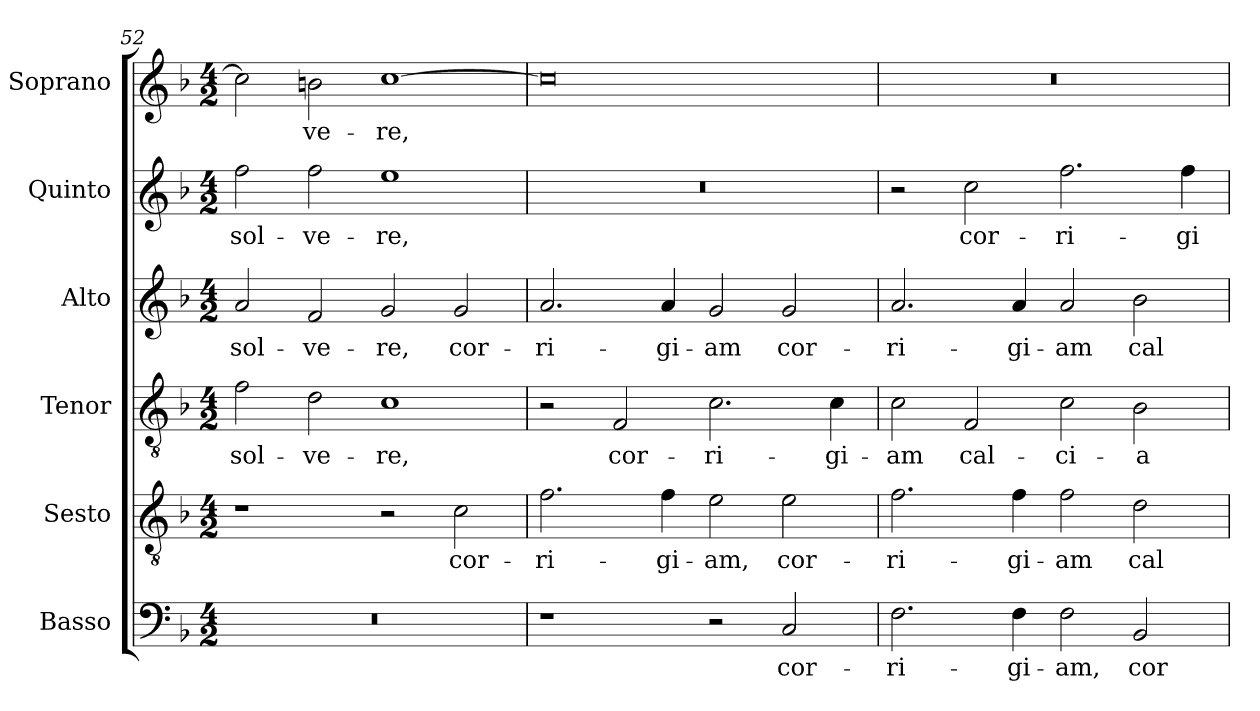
**kern	**text	**kern	**text	**kern	**text	**kern	**text	**kern	**text	**kern	**text
*part6	*part6	*part5	*part5	*part4	*part4	*part3	*part3	*part2	*part2	*part1	*part1
*staff6	*staff6	*staff5	*staff5	*staff4	*staff4	*staff3	*staff3	*staff2	*staff2	*staff1	*staff1
*I"Basso	*	*I"Sesto	*	*I"Tenor	*	*I"Alto	*	*I"Quinto	*	*I"Soprano	*
*I'B.	*	*I'Ss.	*	*I'T.	*	*I'A.	*	*I'Q.	*	*I'S.	*
*clefF4	*	*clefGv2	*	*clefGv2	*	*clefG2	*	*clefG2	*	*clefG2	*
*	*	*ITrd7c12	*	*ITrd7c12	*	*	*	*	*	*	*
*k[b-]	*	*k[b-]	*	*k[b-]	*	*k[b-]	*	*k[b-]	*	*k[b-]	*
*F:	*	*F:	*	*F:	*	*F:	*	*F:	*	*F:	*
*M4/2	*	*M4/2	*	*M4/2	*	*M4/2	*	*M4/2	*	*M4/2	*
=52	=52	=52	=52	=52	=52	=52	=52	=52	=52	=52	=52
!LO:N:vis=1	!	!	!	!	!	!	!	!	!	!	!
!	!	!	!	!	!LO:LY:b:color=#000000	!	!	!	!	!	!
!	!	!	!	!	!	!	!LO:LY:b:color=#000000	!	!	!	!
!	!	!	!	!	!	!	!	!	!LO:LY:b:color=#000000	!	!
0r	.	1r	.	2Fi\	sol-	2ai/	sol-	2ffi\	sol-	2cci\]	.
!	!	!	!	!	!LO:LY:b:color=#000000	!	!	!	!	!	!
!	!	!	!	!	!	!	!LO:LY:b:color=#000000	!	!	!	!
!	!	!	!	!	!	!	!	!	!LO:LY:b:color=#000000	!	!
!	!	!	!	!	!	!	!	!	!	!	!LO:LY:b:color=#000000
.	.	.	.	2Di\	-ve-	2fi/	-ve-	2ffi\	-ve-	2bni\	-ve-
!	!	!	!	!	!LO:LY:b:color=#000000	!	!	!	!	!	!
!	!	!	!	!	!	!	!LO:LY:b:color=#000000	!	!	!	!
!	!	!	!	!	!	!	!	!	!LO:LY:b:color=#000000	!	!
!	!	!	!	!	!	!	!	!	!	!	!LO:LY:b:color=#000000
.	.	2r	.	1Ci	-re,	2gi/	-re,	1eei	-re,	[1cci	-re,
!	!	!	!LO:LY:b:color=#000000	!	!	!	!	!	!	!	!
!	!	!	!	!	!	!	!LO:LY:b:color=#000000	!	!	!	!
.	.	2Ci\	cor-	.	.	2gi/	cor-	.	.	.	.
=53	=53	=53	=53	=53	=53	=53	=53	=53	=53	=53	=53
!	!	!	!LO:LY:b:color=#000000	!	!	!	!	!	!	!	!
!	!	!	!	!	!	!	!LO:LY:b:color=#000000	!LO:N:vis=1	!	!	!
1r	.	2.Fi\	-ri-	2r	.	2.ai/	-ri-	0r	.	0cci]	.
!	!	!	!	!	!LO:LY:b:color=#000000	!	!	!	!	!	!
.	.	.	.	2FFi/	cor-	.	.	.	.	.	.
!	!	!	!LO:LY:b:color=#000000	!	!	!	!	!	!	!	!
!	!	!	!	!	!	!	!LO:LY:b:color=#000000	!	!	!	!
.	.	4Fi\	-gi-	.	.	4ai/	-gi-	.	.	.	.
!	!	!	!LO:LY:b:color=#000000	!	!	!	!	!	!	!	!
!	!	!	!	!	!LO:LY:b:color=#000000	!	!	!	!	!	!
!	!	!	!	!	!	!	!LO:LY:b:color=#000000	!	!	!	!
2r	.	2Ei\	-am,	2.Ci\	-ri-	2gi/	-am	.	.	.	.
!	!LO:LY:b:color=#000000	!	!	!	!	!	!	!	!	!	!
!	!	!	!LO:LY:b:color=#000000	!	!	!	!	!	!	!	!
!	!	!	!	!	!	!	!LO:LY:b:color=#000000	!	!	!	!
2Ci/	cor-	2Ei\	cor-	.	.	2gi/	cor-	.	.	.	.
!	!	!	!	!	!LO:LY:b:color=#000000	!	!	!	!	!	!
.	.	.	.	4Ci\	-gi-	.	.	.	.	.	.
=54	=54	=54	=54	=54	=54	=54	=54	=54	=54	=54	=54
!	!LO:LY:b:color=#000000	!	!	!	!	!	!	!	!	!	!
!	!	!	!LO:LY:b:color=#000000	!	!	!	!	!	!	!	!
!	!	!	!	!	!LO:LY:b:color=#000000	!	!	!	!	!	!
!	!	!	!	!	!	!	!LO:LY:b:color=#000000	!	!	!LO:N:vis=1	!
2.Fi\	-ri-	2.Fi\	-ri-	2Ci\	-am	2.ai/	-ri-	2r	.	0r	.
!	!	!	!	!	!LO:LY:b:color=#000000	!	!	!	!	!	!
!	!	!	!	!	!	!	!	!	!LO:LY:b:color=#000000	!	!
.	.	.	.	2FFi/	cal-	.	.	2cci\	cor-	.	.
!	!LO:LY:b:color=#000000	!	!	!	!	!	!	!	!	!	!
!	!	!	!LO:LY:b:color=#000000	!	!	!	!	!	!	!	!
!	!	!	!	!	!	!	!LO:LY:b:color=#000000	!	!	!	!
4Fi\	-gi-	4Fi\	-gi-	.	.	4ai/	-gi-	.	.	.	.
!	!LO:LY:b:color=#000000	!	!	!	!	!	!	!	!	!	!
!	!	!	!LO:LY:b:color=#000000	!	!	!	!	!	!	!	!
!	!	!	!	!	!LO:LY:b:color=#000000	!	!	!	!	!	!
!	!	!	!	!	!	!	!LO:LY:b:color=#000000	!	!	!	!
!	!	!	!	!	!	!	!	!	!LO:LY:b:color=#000000	!	!
2Fi\	-am,	2Fi\	-am	2Ci\	-ci-	2ai/	-am	2.ffi\	-ri-	.	.
!	!LO:LY:b:color=#000000	!	!	!	!	!	!	!	!	!	!
!	!	!	!LO:LY:b:color=#000000	!	!	!	!	!	!	!	!
!	!	!	!	!	!LO:LY:b:color=#000000	!	!	!	!	!	!
!	!	!	!	!	!	!	!LO:LY:b:color=#000000	!	!	!	!
2BB-i/	cor-	2Di\	cal-	2BB-i\	-a-	2b-i\	cal-	.	.	.	.
!	!	!	!	!	!	!	!	!	!LO:LY:b:color=#000000	!	!
.	.	.	.	.	.	.	.	4ffi\	-gi-	.	.
=	=	=	=	=	=	=	=	=	=	=	=
*-	*-	*-	*-	*-	*-	*-	*-	*-	*-	*-	*-
